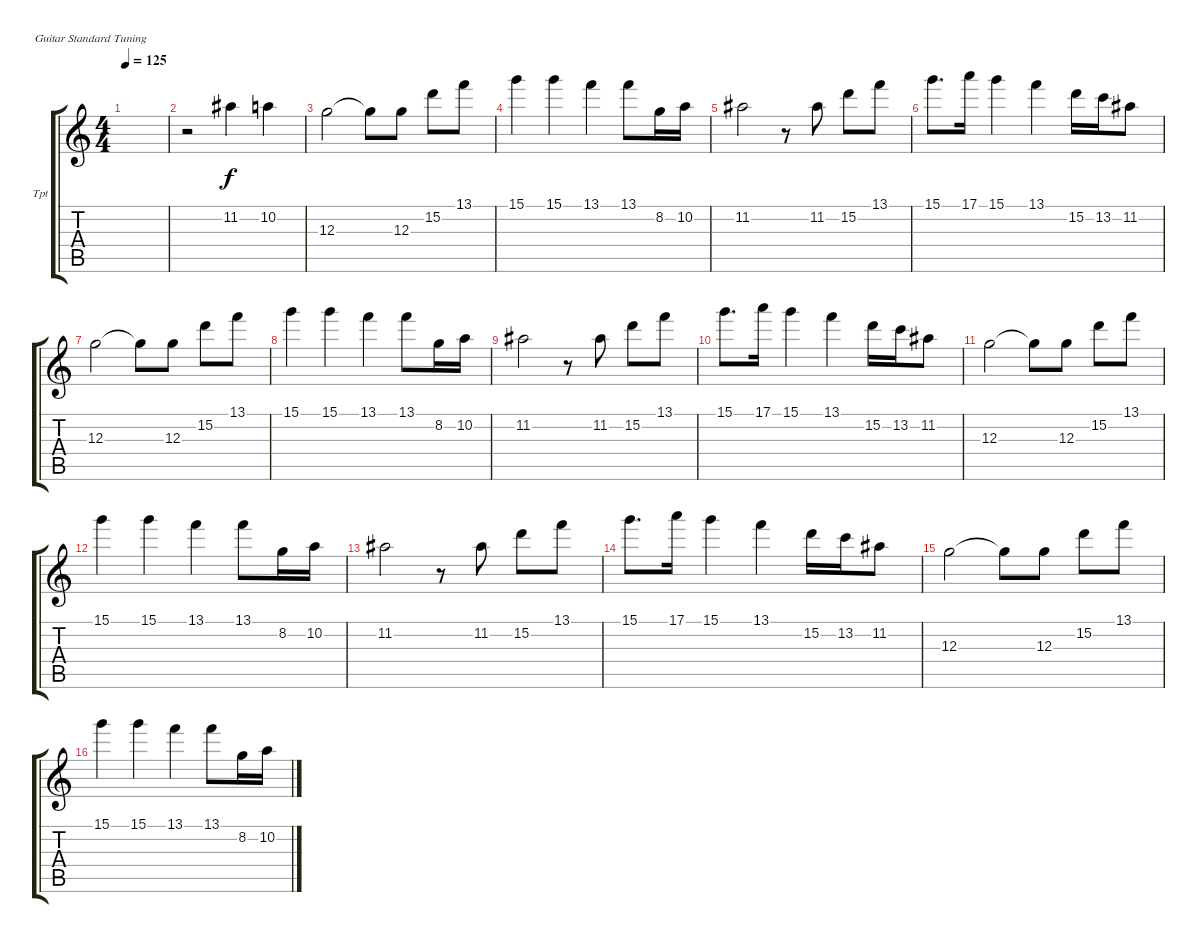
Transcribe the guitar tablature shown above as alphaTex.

\defaultSystemsLayout 4
\bracketExtendMode groupsimilarinstruments
\firstSystemTrackNameOrientation horizontal
\otherSystemsTrackNameOrientation horizontal
\track ("Trumpet" "Tpt") {instrument overdrivenguitar}
\staff {score tabs}
\tuning (E4 B3 G3 D3 A2 E2)
\ts (4 4)
\tempo 125
\clef g2
\ks c
|
r.2 11.2.4 10.2.4 |
12.3.2 12.3{t}.8 12.3.8 15.2.8 13.1.8 |
15.1.4 15.1.4 13.1.4 13.1.8 8.2.16 10.2.16 |
11.2.2 r.8 11.2.8 15.2.8 13.1.8 |
15.1.8{d} 17.1.16 15.1.4 13.1.4 15.2.16 13.2.16 11.2.8 |
12.3.2 12.3{t}.8 12.3.8 15.2.8 13.1.8 |
15.1.4 15.1.4 13.1.4 13.1.8 8.2.16 10.2.16 |
11.2.2 r.8 11.2.8 15.2.8 13.1.8 |
15.1.8{d} 17.1.16 15.1.4 13.1.4 15.2.16 13.2.16 11.2.8 |
12.3.2 12.3{t}.8 12.3.8 15.2.8 13.1.8 |
15.1.4 15.1.4 13.1.4 13.1.8 8.2.16 10.2.16 |
11.2.2 r.8 11.2.8 15.2.8 13.1.8 |
15.1.8{d} 17.1.16 15.1.4 13.1.4 15.2.16 13.2.16 11.2.8 |
12.3.2 12.3{t}.8 12.3.8 15.2.8 13.1.8 |
15.1.4 15.1.4 13.1.4 13.1.8 8.2.16 10.2.16
